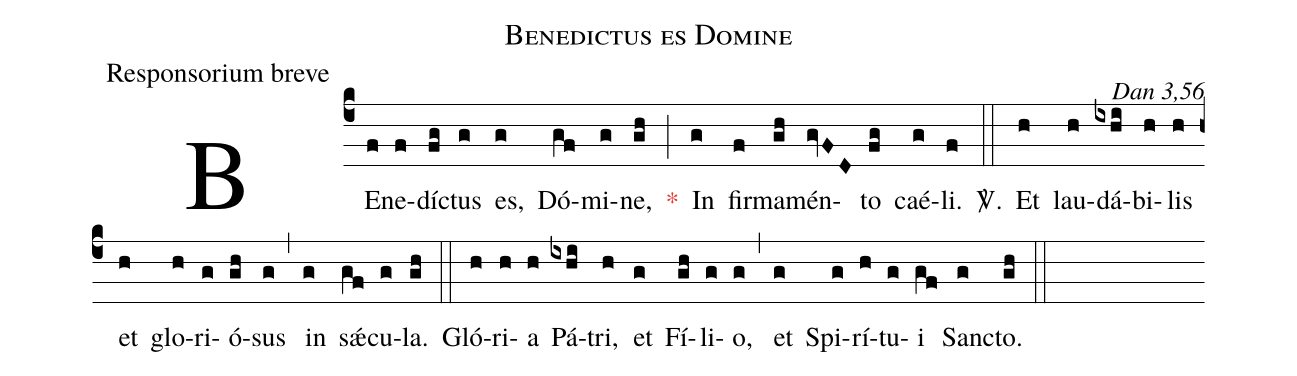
name:Benedictus es Domine;
office-part:Responsorium breve;
commentary:Dan 3,56;
%%
(c4) BE(f)ne(f)dí(fg)ctus(g) es,(g) Dó(gf)mi(g)ne,(gh) <c>*</c>(;) In(g) fir(f)ma(gh)mén(gvFD)to(fg) caé(g)li.(f) <sp>V/</sp>.(::) Et(h) lau(h)dá(ixhi)bi(h)lis(h) et(h) glo(h)ri(g)ó(gh)sus(g) (,) in(g) s<sp>'æ</sp>(gf)cu(g)la.(gh) (::) Gló(h)ri(h)a(h) Pá(ixhi)tri,(h) et(g) Fí(gh)li(g)o,(g) (,) et(g) Spi(g)rí(h)tu(g)i(gf) San(g)cto.(gh) (::)
